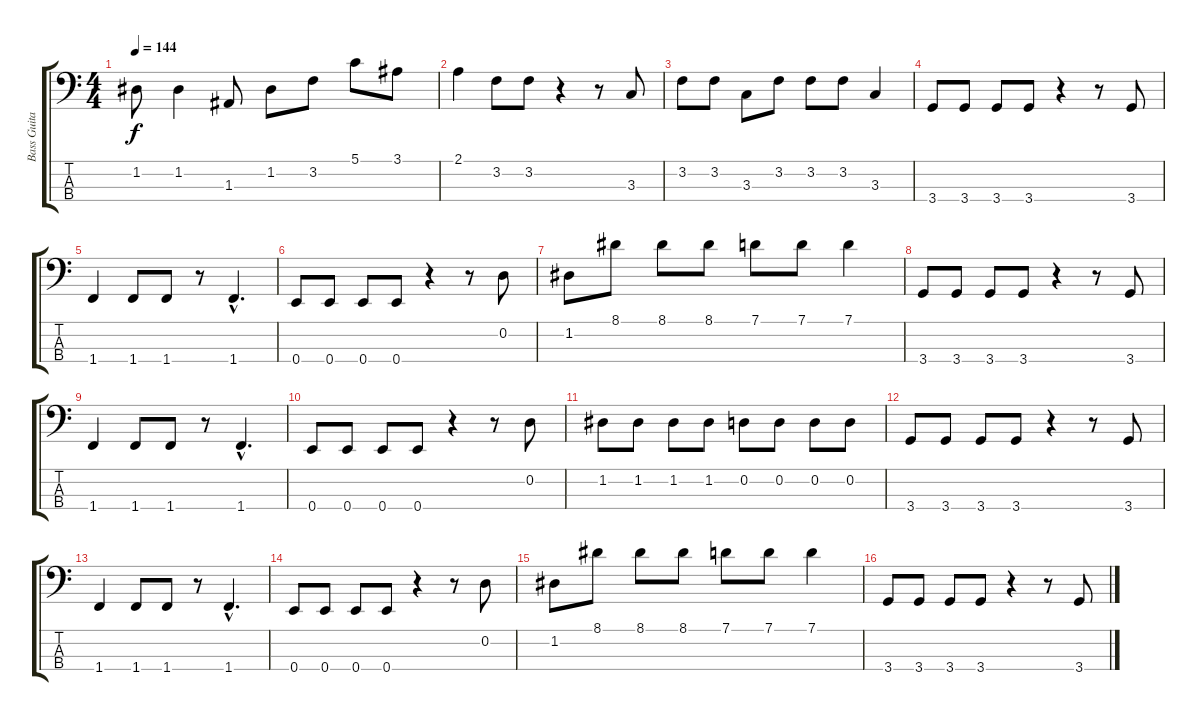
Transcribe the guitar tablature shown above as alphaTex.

\track ("Bass Guitar         " "Bass Guita") {instrument electricbassfinger}
\staff {score tabs}
\tuning (G2 D2 A1 E1) {hide}
\ts (4 4)
\tempo 144
\clef f4
\ks c
1.2.8{dy f} 1.2.4 1.3.8 1.2.8 3.2.8 5.1.8 3.1.8 |
2.1.4 3.2.8 3.2.8 r.4 r.8 3.3.8 |
3.2.8 3.2.8 3.3.8 3.2.8 3.2.8 3.2.8 3.3.4 |
3.4.8 3.4.8 3.4.8 3.4.8 r.4 r.8 3.4.8 |
1.4.4 1.4.8 1.4.8 r.8 1.4{hac}.4{d} |
0.4.8 0.4.8 0.4.8 0.4.8 r.4 r.8 0.2.8 |
1.2.8 8.1.8 8.1.8 8.1.8 7.1.8 7.1.8 7.1.4 |
3.4.8 3.4.8 3.4.8 3.4.8 r.4 r.8 3.4.8 |
1.4.4 1.4.8 1.4.8 r.8 1.4{hac}.4{d} |
0.4.8 0.4.8 0.4.8 0.4.8 r.4 r.8 0.2.8 |
1.2.8 1.2.8 1.2.8 1.2.8 0.2.8 0.2.8 0.2.8 0.2.8 |
3.4.8 3.4.8 3.4.8 3.4.8 r.4 r.8 3.4.8 |
1.4.4 1.4.8 1.4.8 r.8 1.4{hac}.4{d} |
0.4.8 0.4.8 0.4.8 0.4.8 r.4 r.8 0.2.8 |
1.2.8 8.1.8 8.1.8 8.1.8 7.1.8 7.1.8 7.1.4 |
3.4.8 3.4.8 3.4.8 3.4.8 r.4 r.8 3.4.8
